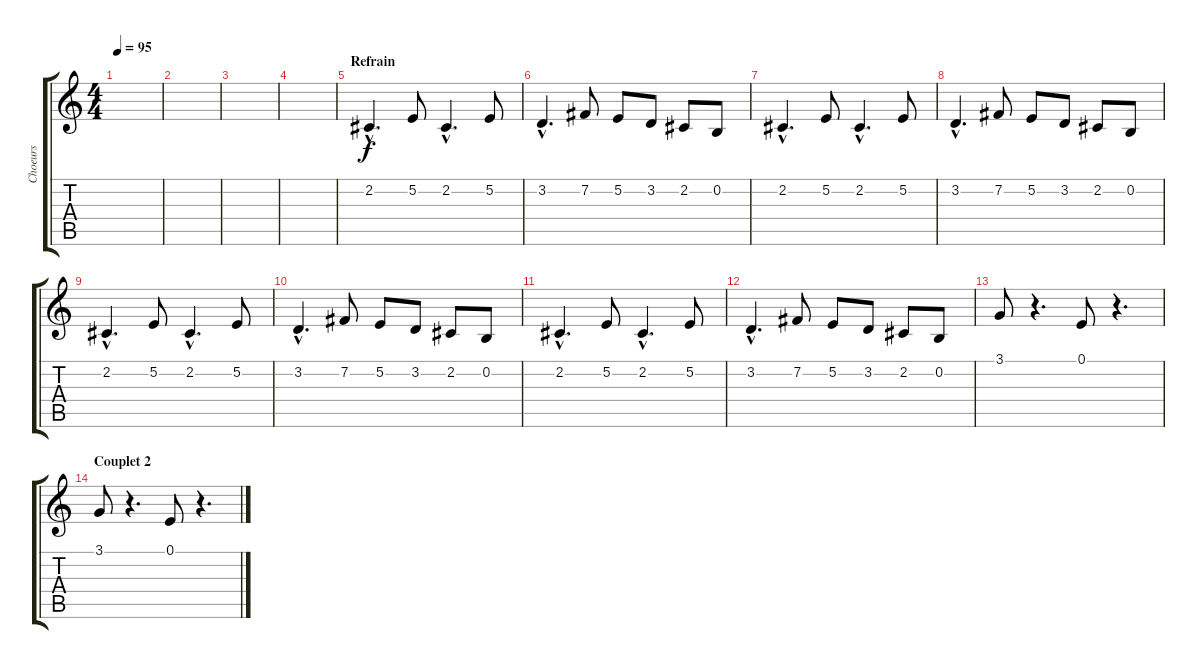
\track ("Choeurs" "Choeurs") {instrument pad1newage}
\staff {score tabs}
\tuning (E4 B3 G3 D3 A2 E2) {hide}
\ts (4 4)
\tempo 95
\clef g2
\ks c
|
|
|
|
\section ("" "Refrain")
2.2{hac}.4{d} 5.2.8 2.2{hac}.4{d} 5.2.8 |
3.2{hac}.4{d} 7.2.8 5.2.8 3.2.8 2.2.8 0.2.8 |
2.2{hac}.4{d} 5.2.8 2.2{hac}.4{d} 5.2.8 |
3.2{hac}.4{d} 7.2.8 5.2.8 3.2.8 2.2.8 0.2.8 |
2.2{hac}.4{d} 5.2.8 2.2{hac}.4{d} 5.2.8 |
3.2{hac}.4{d} 7.2.8 5.2.8 3.2.8 2.2.8 0.2.8 |
2.2{hac}.4{d} 5.2.8 2.2{hac}.4{d} 5.2.8 |
3.2{hac}.4{d} 7.2.8 5.2.8 3.2.8 2.2.8 0.2.8 |
3.1.8 r.4{d} 0.1.8 r.4{d} |
\section ("" "Couplet 2")
3.1.8 r.4{d} 0.1.8 r.4{d}
